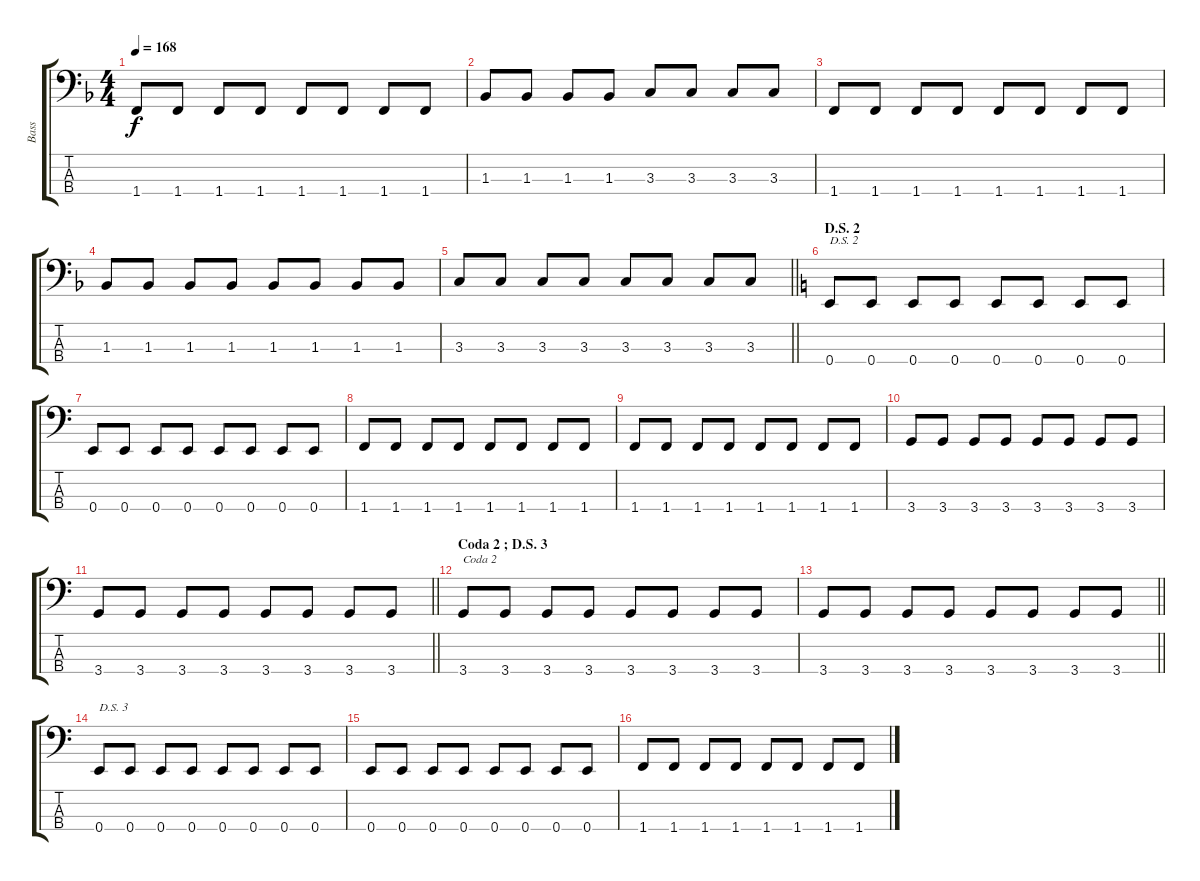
\track ("Bass" "Bass") {instrument electricbasspick}
\staff {score tabs}
\tuning (G2 D2 A1 E1) {hide}
\ts (4 4)
\tempo 168
\clef f4
\ks f
1.4.8{dy f} 1.4.8 1.4.8 1.4.8 1.4.8 1.4.8 1.4.8 1.4.8 |
1.3.8 1.3.8 1.3.8 1.3.8 3.3.8 3.3.8 3.3.8 3.3.8 |
1.4.8 1.4.8 1.4.8 1.4.8 1.4.8 1.4.8 1.4.8 1.4.8 |
1.3.8 1.3.8 1.3.8 1.3.8 1.3.8 1.3.8 1.3.8 1.3.8 |
\barLineRight lightlight
3.3.8 3.3.8 3.3.8 3.3.8 3.3.8 3.3.8 3.3.8 3.3.8 |
\section ("" "D.S. 2")
\ks c
0.4.8{txt "D.S. 2"} 0.4.8 0.4.8 0.4.8 0.4.8 0.4.8 0.4.8 0.4.8 |
0.4.8 0.4.8 0.4.8 0.4.8 0.4.8 0.4.8 0.4.8 0.4.8 |
1.4.8 1.4.8 1.4.8 1.4.8 1.4.8 1.4.8 1.4.8 1.4.8 |
1.4.8 1.4.8 1.4.8 1.4.8 1.4.8 1.4.8 1.4.8 1.4.8 |
3.4.8 3.4.8 3.4.8 3.4.8 3.4.8 3.4.8 3.4.8 3.4.8 |
\barLineRight lightlight
3.4.8 3.4.8 3.4.8 3.4.8 3.4.8 3.4.8 3.4.8 3.4.8 |
\section ("" "Coda 2 ; D.S. 3")
3.4.8{txt "Coda 2"} 3.4.8 3.4.8 3.4.8 3.4.8 3.4.8 3.4.8 3.4.8 |
\barLineRight lightlight
3.4.8 3.4.8 3.4.8 3.4.8 3.4.8 3.4.8 3.4.8 3.4.8 |
0.4.8{txt "D.S. 3"} 0.4.8 0.4.8 0.4.8 0.4.8 0.4.8 0.4.8 0.4.8 |
0.4.8 0.4.8 0.4.8 0.4.8 0.4.8 0.4.8 0.4.8 0.4.8 |
1.4.8 1.4.8 1.4.8 1.4.8 1.4.8 1.4.8 1.4.8 1.4.8
